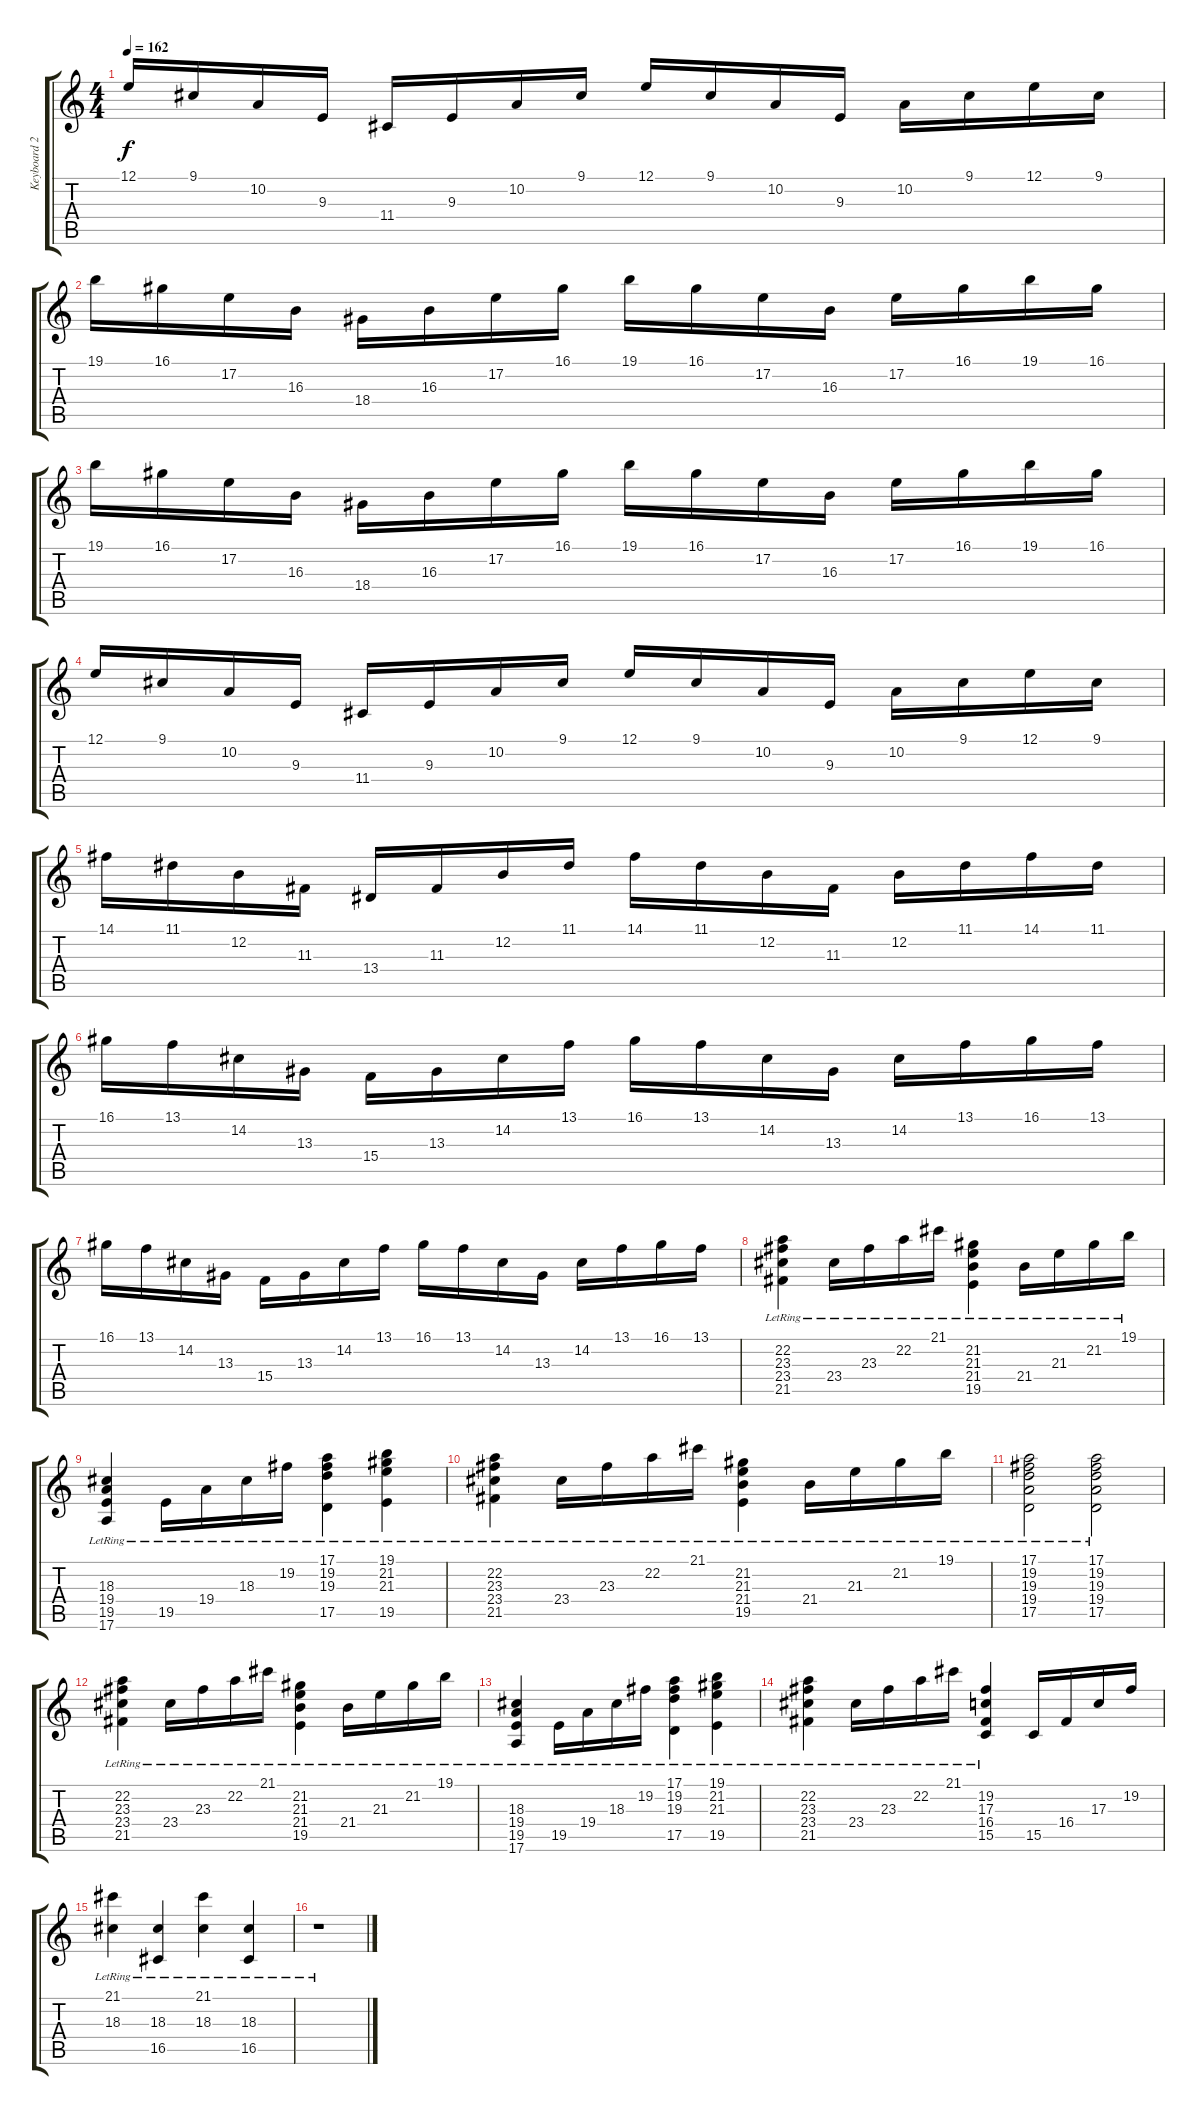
\track ("Keyboard 2" "Keyboard 2") {instrument harpsichord}
\staff {score tabs}
\tuning (E4 B3 G3 D3 A2 E2) {hide}
\ts (4 4)
\tempo 162
\clef g2
\ks c
12.1.16{dy f} 9.1.16 10.2.16 9.3.16 11.4.16 9.3.16 10.2.16 9.1.16 12.1.16 9.1.16 10.2.16 9.3.16 10.2.16 9.1.16 12.1.16 9.1.16 |
19.1.16 16.1.16 17.2.16 16.3.16 18.4.16 16.3.16 17.2.16 16.1.16 19.1.16 16.1.16 17.2.16 16.3.16 17.2.16 16.1.16 19.1.16 16.1.16 |
19.1.16 16.1.16 17.2.16 16.3.16 18.4.16 16.3.16 17.2.16 16.1.16 19.1.16 16.1.16 17.2.16 16.3.16 17.2.16 16.1.16 19.1.16 16.1.16 |
12.1.16 9.1.16 10.2.16 9.3.16 11.4.16 9.3.16 10.2.16 9.1.16 12.1.16 9.1.16 10.2.16 9.3.16 10.2.16 9.1.16 12.1.16 9.1.16 |
14.1.16 11.1.16 12.2.16 11.3.16 13.4.16 11.3.16 12.2.16 11.1.16 14.1.16 11.1.16 12.2.16 11.3.16 12.2.16 11.1.16 14.1.16 11.1.16 |
16.1.16 13.1.16 14.2.16 13.3.16 15.4.16 13.3.16 14.2.16 13.1.16 16.1.16 13.1.16 14.2.16 13.3.16 14.2.16 13.1.16 16.1.16 13.1.16 |
16.1.16 13.1.16 14.2.16 13.3.16 15.4.16 13.3.16 14.2.16 13.1.16 16.1.16 13.1.16 14.2.16 13.3.16 14.2.16 13.1.16 16.1.16 13.1.16 |
\section ("" "")
(22.2{lr} 23.3{lr} 23.4{lr} 21.5{lr}).4{volume 13} 23.4{lr}.16 23.3{lr}.16 22.2{lr}.16 21.1{lr}.16 (21.2{lr} 21.3{lr} 21.4{lr} 19.5{lr}).4 21.4{lr}.16 21.3{lr}.16 21.2{lr}.16 19.1{lr}.16 |
(18.3{lr} 19.4{lr} 19.5{lr} 17.6{lr}).4 19.5{lr}.16 19.4{lr}.16 18.3{lr}.16 19.2{lr}.16 (17.1{lr} 19.2{lr} 19.3{lr} 17.5{lr}).4 (19.1{lr} 21.2{lr} 21.3{lr} 19.5{lr}).4 |
(22.2{lr} 23.3{lr} 23.4{lr} 21.5{lr}).4 23.4{lr}.16 23.3{lr}.16 22.2{lr}.16 21.1{lr}.16 (21.2{lr} 21.3{lr} 21.4{lr} 19.5{lr}).4 21.4{lr}.16 21.3{lr}.16 21.2{lr}.16 19.1{lr}.16 |
(17.1{lr} 19.2{lr} 19.3{lr} 19.4{lr} 17.5{lr}).2 (17.1{lr} 19.2{lr} 19.3{lr} 19.4{lr} 17.5{lr}).2 |
(22.2{lr} 23.3{lr} 23.4{lr} 21.5{lr}).4 23.4{lr}.16 23.3{lr}.16 22.2{lr}.16 21.1{lr}.16 (21.2{lr} 21.3{lr} 21.4{lr} 19.5{lr}).4 21.4{lr}.16 21.3{lr}.16 21.2{lr}.16 19.1{lr}.16 |
(18.3{lr} 19.4{lr} 19.5{lr} 17.6{lr}).4 19.5{lr}.16 19.4{lr}.16 18.3{lr}.16 19.2{lr}.16 (17.1{lr} 19.2{lr} 19.3{lr} 17.5{lr}).4 (19.1{lr} 21.2{lr} 21.3{lr} 19.5{lr}).4 |
(22.2{lr} 23.3{lr} 23.4{lr} 21.5{lr}).4 23.4{lr}.16 23.3{lr}.16 22.2{lr}.16 21.1{lr}.16 (19.2{lr} 17.3{lr} 16.4{lr} 15.5{lr}).4 15.5.16 16.4.16 17.3.16 19.2.16 |
(21.1{lr} 18.3{lr}).4 (18.3{lr} 16.5{lr}).4 (21.1{lr} 18.3{lr}).4 (18.3{lr} 16.5{lr}).4 |
\section ("" "")
r.1
